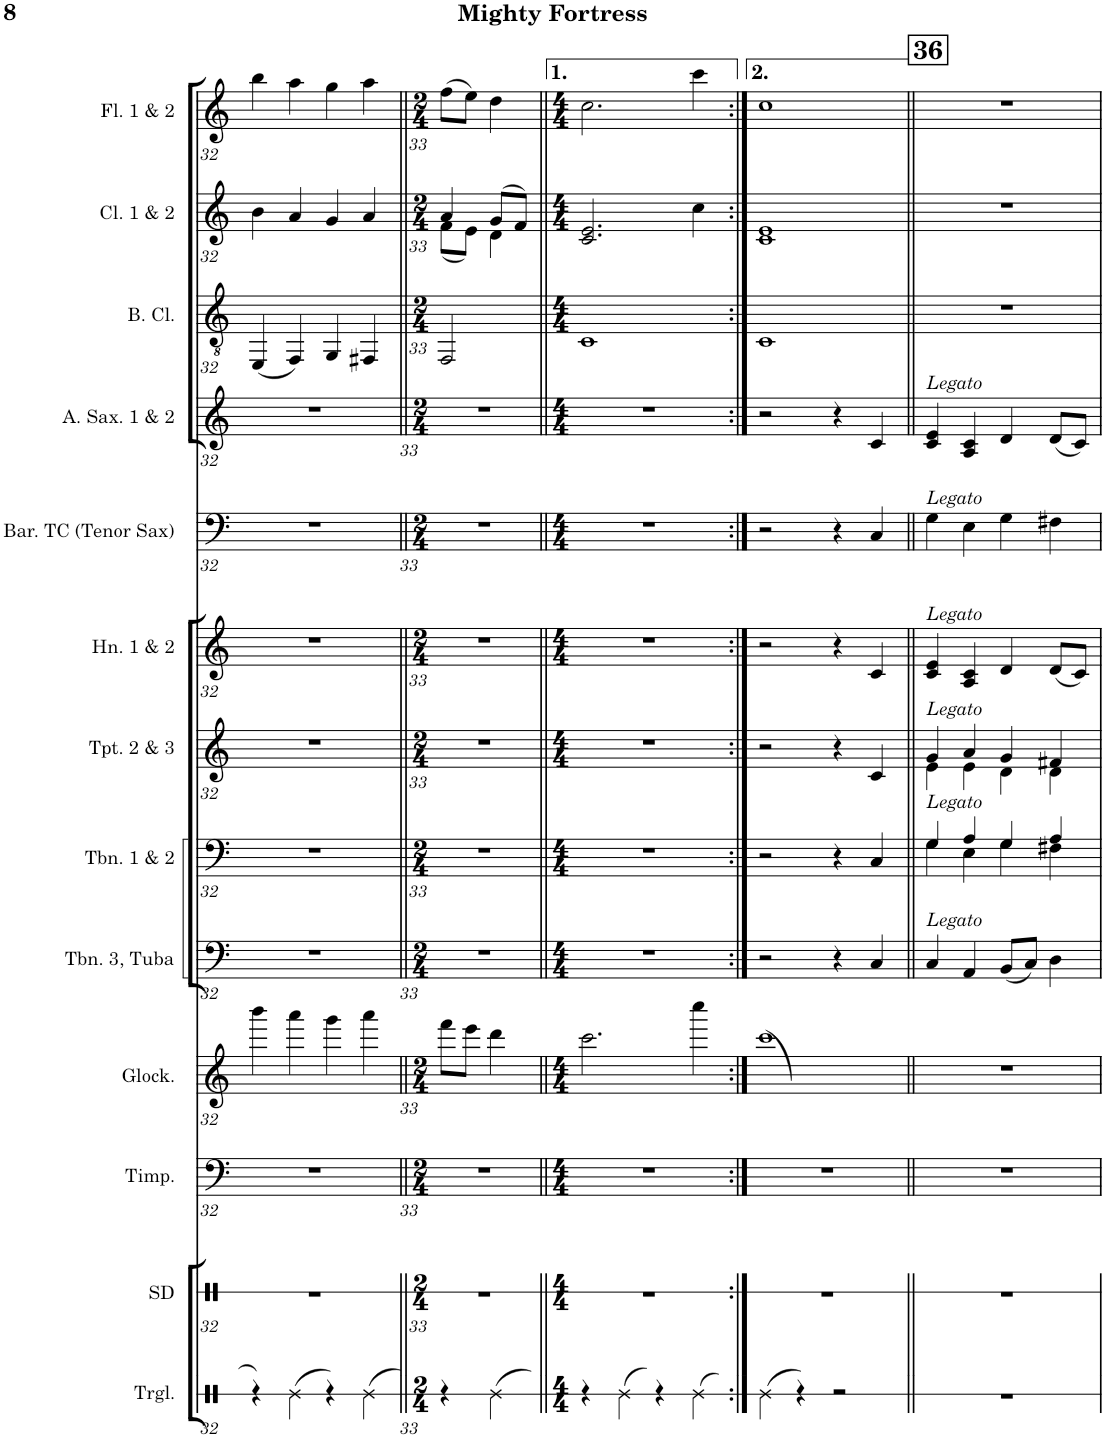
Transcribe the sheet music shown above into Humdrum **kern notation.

**kern	**kern	**kern	**kern	**kern	**kern	**kern	**kern	**kern	**kern	**kern	**kern	**kern
*part13	*part12	*part11	*part10	*part9	*part8	*part7	*part6	*part5	*part4	*part3	*part2	*part1
*staff13	*staff12	*staff11	*staff10	*staff9	*staff8	*staff7	*staff6	*staff5	*staff4	*staff3	*staff2	*staff1
*I"Aux Percussion	*I"Snare Drum	*I"Timpani	*I"Chimes	*I"Trombone 3, Tuba	*I"Trombone 1 &amp; 2	*I"Trumpet 2 &amp; 3	*I"Horn 1 &amp; 2	*I"Baritone TC (Tenor Sax)	*I"Alto Saxophone 1 &amp; 2	*I"Bass Clarinet	*I"Clarinet 1 &amp; 2	*I"Flute 1 &amp; 2
*I'Aux Perc	*I'SD	*I'Timp.	*I'Cme.	*I'Tbn. 3, Tuba	*I'Tbn. 1 &amp; 2	*I'Tpt. 2 &amp; 3	*I'Hn. 1 &amp; 2	*I'Bar. TC (Tenor Sax)	*I'A. Sax. 1 &amp; 2	*I'B. Cl.	*I'Cl. 1 &amp; 2	*I'Fl. 1 &amp; 2
!!LO:PB:g=z
*clefX	*clefX	*clefF4	*clefG2	*clefF4	*clefF4	*clefG2	*clefG2	*clefF4	*clefG2	*clefGv2	*clefG2	*clefG2
*	*	*	*	*	*	*Trd1c2	*Trd4c7	*Trd4c7	*Trd5c9	*Trd8c14	*Trd1c2	*
*k[]	*k[]	*k[]	*k[]	*k[]	*k[]	*k[]	*k[]	*k[]	*k[]	*k[]	*k[]	*k[]
*M4/4	*M4/4	*M4/4	*M4/4	*M4/4	*M4/4	*M4/4	*M4/4	*M4/4	*M4/4	*M4/4	*M4/4	*M4/4
=32	=32	=32	=32	=32	=32	=32	=32	=32	=32	=32	=32	=32
4r	1r	1r	4bbb\	1r	1r	1r	1r	1r	1r	(4EE/	4b\	4bb\
(4Re\	.	.	4aaa\	.	.	.	.	.	.	4FF/)	4a/	4aa\
4r)	.	.	4ggg\	.	.	.	.	.	.	4GG/	4g/	4gg\
(4Re\	.	.	4aaa\	.	.	.	.	.	.	4FF#X/	4a/	4aa\
=33||	=33||	=33||	=33||	=33||	=33||	=33||	=33||	=33||	=33||	=33||	=33||	=33||
*M2/4	*M2/4	*M2/4	*M2/4	*M2/4	*M2/4	*M2/4	*M2/4	*M2/4	*M2/4	*M2/4	*M2/4	*M2/4
*	*	*	*	*	*	*	*	*	*	*	*^	*
4r)	2r	2r	8fff\L	2r	2r	2r	2r	2r	2r	2FF/	4a/	(8f\L	(8ff\L
.	.	.	8eee\J	.	.	.	.	.	.	.	.	8e\J)	8ee\J)
(4Re\	.	.	4ddd\	.	.	.	.	.	.	.	(8g/L	4d\	4dd\
.	.	.	.	.	.	.	.	.	.	.	8f/J)	.	.
*	*	*	*	*	*	*	*	*	*	*	*v	*v	*
=34||	=34||	=34||	=34||	=34||	=34||	=34||	=34||	=34||	=34||	=34||	=34||	=34||
*M4/4	*M4/4	*M4/4	*M4/4	*M4/4	*M4/4	*M4/4	*M4/4	*M4/4	*M4/4	*M4/4	*M4/4	*M4/4
4r)	1r	1r	2.ccc\	1r	1r	1r	1r	1r	1r	1C	2.c/ 2.e/	2.cc\
(4Re\	.	.	.	.	.	.	.	.	.	.	.	.
4r	.	.	.	.	.	.	.	.	.	.	.	.
(4Re\)	.	.	4cccc\	.	.	.	.	.	.	.	4cc\	4ccc\
=35:|!	=35:|!	=35:|!	=35:|!	=35:|!	=35:|!	=35:|!	=35:|!	=35:|!	=35:|!	=35:|!	=35:|!	=35:|!
(4Re\)	1r	1r	(>1ccc	2r	2r	2r	2r	2r	2r	1C	1c 1e	1cc
4r)	.	.	.	.	.	.	.	.	.	.	.	.
2r	.	.	.	4r	4r	4r	4r	4r	4r	.	.	.
.	.	.	.	4C/	4C/	4c/	4c/	4C/	4c/	.	.	.
!!LO:REH:place=s1:a:B:cj:fs=14:t=36
=36||	=36||	=36||	=36||	=36||	=36||	=36||	=36||	=36||	=36||	=36||	=36||	=36||
*	*	*	*	*	*^	*^	*	*	*	*	*	*
!	!	!	!	!	!	!	!	!	!	!	!LO:TX:a:i:t=Legato	!	!	!
!	!	!	!	!	!	!	!	!	!	!LO:TX:a:i:t=Legato	!	!	!	!
!	!	!	!	!	!	!	!	!	!LO:TX:a:i:t=Legato	!	!	!	!	!
!	!	!	!	!	!	!	!LO:TX:a:i:t=Legato	!	!	!	!	!	!	!
!	!	!	!	!	!LO:TX:a:i:t=Legato	!	!	!	!	!	!	!	!	!
!	!	!	!	!LO:TX:a:i:t=Legato	!	!	!	!	!	!	!	!	!	!
1r	1r	1r	1r)	4C/	4G\	4G/	4g/	4e\	4c/ 4e/	4G\	4c/ 4e/	1r	1r	1r
.	.	.	.	4AA/	4E\	4A/	4a/	4e\	4A/ 4c/	4E\	4A/ 4c/	.	.	.
.	.	.	.	(8BB/L	4G\	4G/	4g/	4d\	4d/	4G\	4d/	.	.	.
.	.	.	.	8C/J)	.	.	.	.	.	.	.	.	.	.
.	.	.	.	4D\	4F#X\	4A/	4f#X/	4d\	(8d/L	4F#X\	(8d/L	.	.	.
.	.	.	.	.	.	.	.	.	8c/J)	.	8c/J)	.	.	.
*	*	*	*	*	*v	*v	*	*	*	*	*	*	*	*
*	*	*	*	*	*	*v	*v	*	*	*	*	*	*
=	=	=	=	=	=	=	=	=	=	=	=	=
*-	*-	*-	*-	*-	*-	*-	*-	*-	*-	*-	*-	*-
